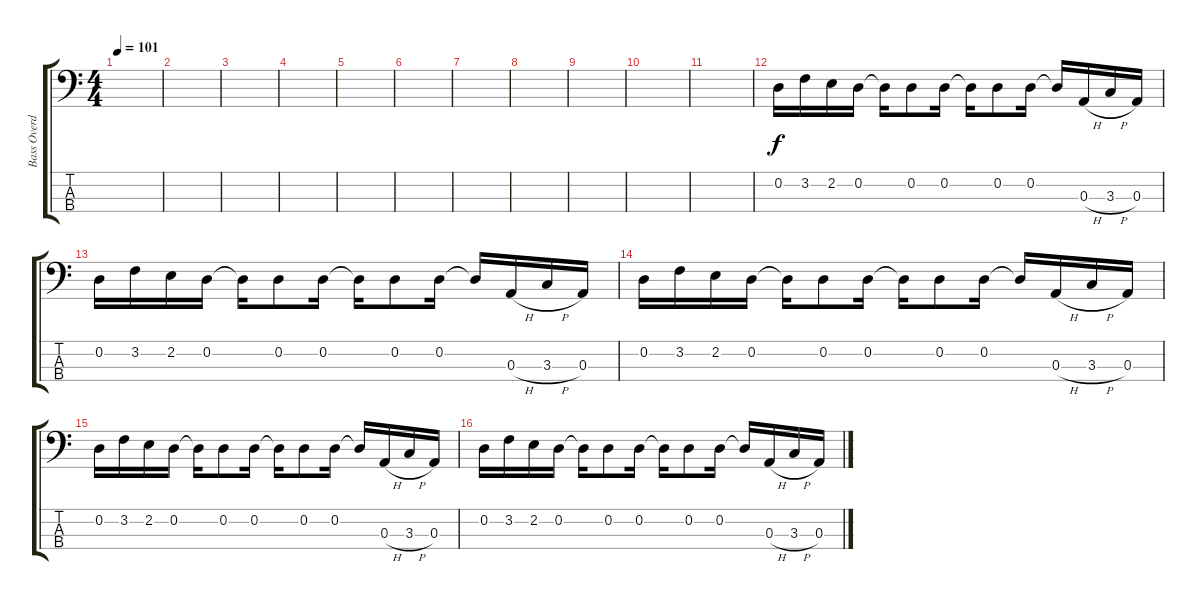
\track ("Bass Overdrive" "Bass Overd") {instrument distortionguitar}
\staff {score tabs}
\tuning (G2 D2 A1 E1) {hide}
\ts (4 4)
\tempo 101
\clef f4
\ks c
|
|
|
|
|
|
|
|
|
|
|
0.2.16 3.2.16 2.2.16 0.2.16 0.2{t}.16 0.2.8 0.2.16 0.2{t}.16 0.2.8 0.2.16 0.2{t}.16 0.3{h}.16 3.3{h}.16 0.3.16 |
0.2.16 3.2.16 2.2.16 0.2.16 0.2{t}.16 0.2.8 0.2.16 0.2{t}.16 0.2.8 0.2.16 0.2{t}.16 0.3{h}.16 3.3{h}.16 0.3.16 |
0.2.16 3.2.16 2.2.16 0.2.16 0.2{t}.16 0.2.8 0.2.16 0.2{t}.16 0.2.8 0.2.16 0.2{t}.16 0.3{h}.16 3.3{h}.16 0.3.16 |
0.2.16 3.2.16 2.2.16 0.2.16 0.2{t}.16 0.2.8 0.2.16 0.2{t}.16 0.2.8 0.2.16 0.2{t}.16 0.3{h}.16 3.3{h}.16 0.3.16 |
0.2.16 3.2.16 2.2.16 0.2.16 0.2{t}.16 0.2.8 0.2.16 0.2{t}.16 0.2.8 0.2.16 0.2{t}.16 0.3{h}.16 3.3{h}.16 0.3.16
